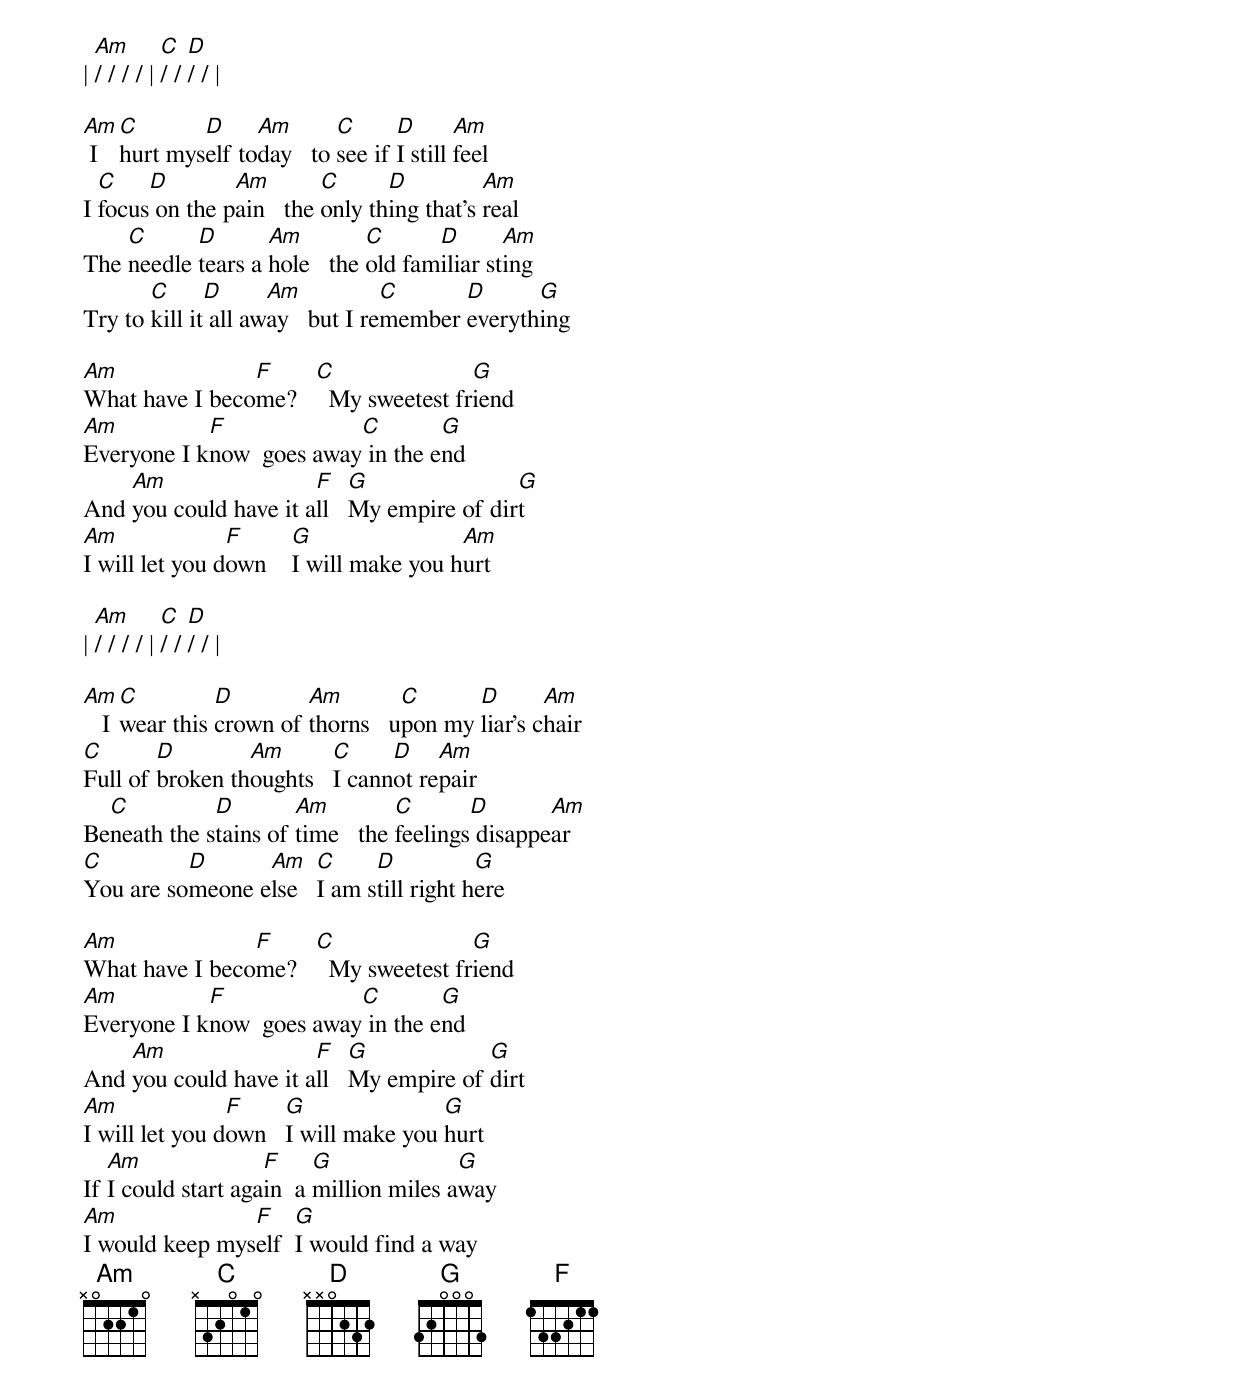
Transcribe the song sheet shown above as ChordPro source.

| [Am]/ / / / | [C]/ / [D]/ / |

[Am] I [C]hurt mys[D]elf to[Am]day   to [C]see if [D]I still [Am]feel
I [C]focus[D] on the p[Am]ain   the [C]only th[D]ing that's [Am]real
The [C]needle [D]tears a [Am]hole   the [C]old fam[D]iliar st[Am]ing
Try to [C]kill it[D] all aw[Am]ay   but I re[C]member [D]everyth[G]ing

[Am]What have I beco[F]me?   [C]  My sweetest fr[G]iend
[Am]Everyone I k[F]now  goes away[C] in the e[G]nd
And [Am]you could have it a[F]ll   [G]My empire of dir[G]t
[Am]I will let you d[F]own    [G]I will make you h[Am]urt

| [Am]/ / / / | [C]/ / [D]/ / |

[Am]   I [C]wear this [D]crown of [Am]thorns   u[C]pon my [D]liar's c[Am]hair
[C]Full of [D]broken th[Am]oughts   [C]I cann[D]ot re[Am]pair
Be[C]neath the s[D]tains of [Am]time   the [C]feelings[D] disappe[Am]ar
[C]You are so[D]meone e[Am]lse   [C]I am s[D]till right h[G]ere

[Am]What have I beco[F]me?   [C]  My sweetest fr[G]iend
[Am]Everyone I k[F]now  goes away[C] in the e[G]nd
And [Am]you could have it a[F]ll   [G]My empire of [G]dirt
[Am]I will let you d[F]own   [G]I will make you [G]hurt
If [Am]I could start aga[F]in  a [G]million miles a[G]way
[Am]I would keep mys[F]elf  [G]I would find a way
